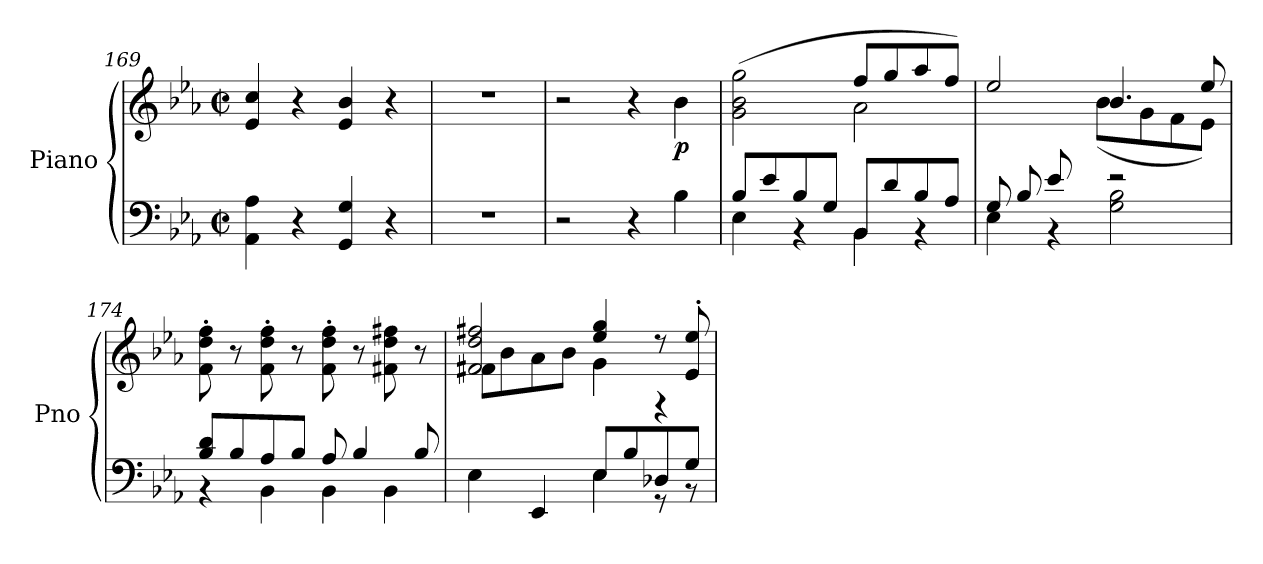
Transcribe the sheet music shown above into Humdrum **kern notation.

**kern	**kern	**dynam
*part1	*part1	*part1
*staff2	*staff1	*staff1/2
*I"Piano	*	*
*I'Pno	*	*
*clefF4	*clefG2	*
*k[b-e-a-]	*k[b-e-a-]	*
*M2/2	*M2/2	*
*met(c|)	*met(c|)	*
=169	=169	=169
4AA-\ 4A-\	4e-/ 4cc/	.
4r	4r	.
4GG/ 4G/	4e-/ 4b-/	.
4r	4r	.
=170	=170	=170
1r	1r	.
=171	=171	=171
2r	2r	.
4r	4r	.
!	!	!LO:DY:b
4B-\	4b-\	p
=172	=172	=172
*^	*^	*
8B-/L	4E-\	(>2g\ 2b-\ 2gg\	2ryy	.
8e-/	.	.	.	.
8B-/	4rBB	.	.	.
8G/J	.	.	.	.
8BB-/L	4BB-\	2a-\	8ff/L	.
8d/	.	.	8gg/	.
8B-/	4rBB	.	8aa-/	.
8A-/J	.	.	8ff/J)	.
!!LO:LB:g=z
=173	=173	=173	=173	=173
*	*	*	*^	*
8G/L	4E-\	2ee-/	2ryy	4.ryy	.
8B-/	.	.	.	.	.
8e-/	4rBB	.	.	.	.
8ryy	.	.	.	8g\J	.
2r	2G\ 2B-\	4.b-/	(<8b-\L	2ryy	.
.	.	.	8g\	.	.
.	.	.	8f\	.	.
.	.	8ee-/	8e-\J)	.	.
*	*	*v	*v	*v	*
=174	=174	=174	=174
8B-/ 8d/L	4rBB	8f\' 8dd\' 8ff\'	.
8B-/	.	8r	.
8A-/	4BB-\	8f\' 8dd\' 8ff\'	.
8B-/J	.	8r	.
8A-/	4BB-\	8f\' 8dd\' 8ff\'	.
4B-/	.	8r	.
.	4BB-\	8f#X\ 8dd\ 8ff#X\	.
8B-/	.	8r	.
=175	=175	=175	=175
*	*	*^	*
4E-\	2ryy	2f#X/ 2dd/ 2ff#X/	8f#\L	.
.	.	.	8b-\	.
4EE-/	.	.	8a-\	.
.	.	.	8b-\J	.
8E-/L	4E-\	4ee-/ 4gg/	4g\	.
8B-/	.	.	.	.
8D-X/	8r	8r	4r	.
8G/J	8r	8e-/' 8ee-/'	.	.
*v	*v	*	*	*
*	*v	*v	*
=	=	=
*-	*-	*-
